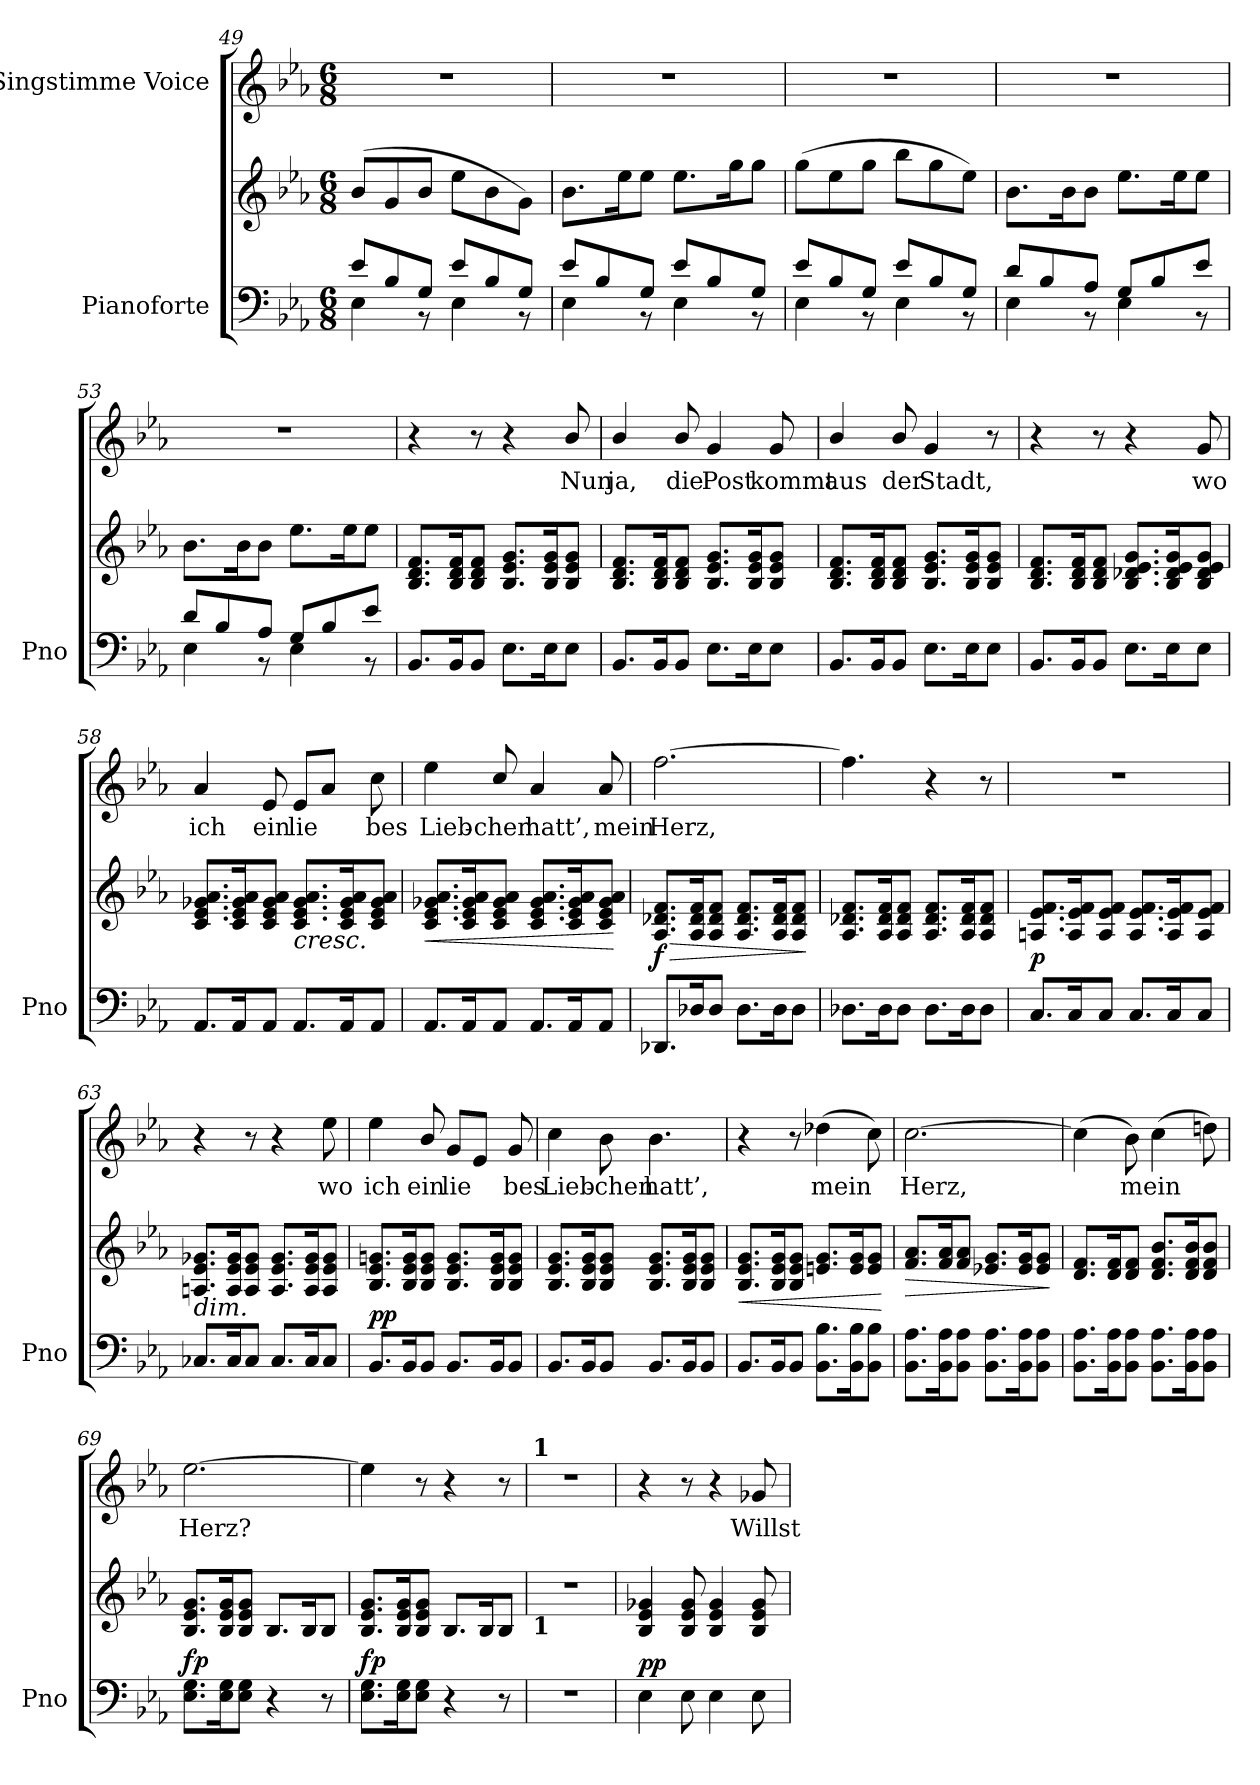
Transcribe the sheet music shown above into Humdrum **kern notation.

**kern	**kern	**dynam	**kern	**text
*part2	*part2	*part2	*part1	*part1
*staff3	*staff2	*staff2/3	*staff1	*staff1
*I"Pianoforte	*	*	*I"Singstimme Voice	*
*I'Pno	*	*	*	*
*clefF4	*clefG2	*	*clefG2	*
*k[b-e-a-]	*k[b-e-a-]	*	*k[b-e-a-]	*
*M6/8	*M6/8	*	*M6/8	*
=49	=49	=49	=49	=49
*^	*	*	*	*
8e-/L	4E-\	(<8b-/L	.	2.r	.
8B-/	.	8g/	.	.	.
8G/J	8r	8b-/J	.	.	.
8e-/L	4E-\	8ee-\L	.	.	.
8B-/	.	8b-\	.	.	.
8G/J	8r	8g\J)	.	.	.
=50	=50	=50	=50	=50	=50
8e-/L	4E-\	8.b-\L	.	2.r	.
8B-/	.	.	.	.	.
.	.	16ee-\K	.	.	.
8G/J	8r	8ee-\J	.	.	.
8e-/L	4E-\	8.ee-\L	.	.	.
8B-/	.	.	.	.	.
.	.	16gg\K	.	.	.
8G/J	8r	8gg\J	.	.	.
=51	=51	=51	=51	=51	=51
8e-/L	4E-\	(8gg\L	.	2.r	.
8B-/	.	8ee-\	.	.	.
8G/J	8r	8gg\J	.	.	.
8e-/L	4E-\	8bb-\L	.	.	.
8B-/	.	8gg\	.	.	.
8G/J	8r	8ee-\J)	.	.	.
=52	=52	=52	=52	=52	=52
8d/L	4E-\	8.b-\L	.	2.r	.
8B-/	.	.	.	.	.
.	.	16b-\K	.	.	.
8A-/J	8r	8b-\J	.	.	.
8G/L	4E-\	8.ee-\L	.	.	.
8B-/	.	.	.	.	.
.	.	16ee-\K	.	.	.
8e-/J	8r	8ee-\J	.	.	.
=53	=53	=53	=53	=53	=53
8d/L	4E-\	8.b-\L	.	2.r	.
8B-/	.	.	.	.	.
.	.	16b-\K	.	.	.
8A-/J	8r	8b-\J	.	.	.
8G/L	4E-\	8.ee-\L	.	.	.
8B-/	.	.	.	.	.
.	.	16ee-\K	.	.	.
8e-/J	8r	8ee-\J	.	.	.
*v	*v	*	*	*	*
=54	=54	=54	=54	=54
8.BB-/L	8.B-/ 8.d/ 8.f/L	.	4r	.
16BB-/K	16B-/ 16d/ 16f/K	.	.	.
8BB-/J	8B-/ 8d/ 8f/J	.	8r	.
8.E-\L	8.B-/ 8.e-/ 8.g/L	.	4r	.
16E-\K	16B-/ 16e-/ 16g/K	.	.	.
8E-\J	8B-/ 8e-/ 8g/J	.	8b-/	Nun
=55	=55	=55	=55	=55
8.BB-/L	8.B-/ 8.d/ 8.f/L	.	4b-/	ja,
16BB-/K	16B-/ 16d/ 16f/K	.	.	.
8BB-/J	8B-/ 8d/ 8f/J	.	8b-/	die
8.E-\L	8.B-/ 8.e-/ 8.g/L	.	4g/	Post
16E-\K	16B-/ 16e-/ 16g/K	.	.	.
8E-\J	8B-/ 8e-/ 8g/J	.	8g/	kommt
=56	=56	=56	=56	=56
8.BB-/L	8.B-/ 8.d/ 8.f/L	.	4b-/	aus
16BB-/K	16B-/ 16d/ 16f/K	.	.	.
8BB-/J	8B-/ 8d/ 8f/J	.	8b-/	der
8.E-\L	8.B-/ 8.e-/ 8.g/L	.	4g/	Stadt,
16E-\K	16B-/ 16e-/ 16g/K	.	.	.
8E-\J	8B-/ 8e-/ 8g/J	.	8r	.
=57	=57	=57	=57	=57
8.BB-/L	8.B-/ 8.d/ 8.f/L	.	4r	.
16BB-/K	16B-/ 16d/ 16f/K	.	.	.
8BB-/J	8B-/ 8d/ 8f/J	.	8r	.
8.E-\L	8.B-/ 8.d-X/ 8.e-/ 8.g/L	.	4r	.
16E-\K	16B-/ 16d-/ 16e-/ 16g/K	.	.	.
8E-\J	8B-/ 8d-/ 8e-/ 8g/J	.	8g/	wo
=58	=58	=58	=58	=58
8.AA-/L	8.c/ 8.e-/ 8.g-X/ 8.a-/L	.	4a-/	ich
16AA-/K	16c/ 16e-/ 16g-/ 16a-/K	.	.	.
8AA-/J	8c/ 8e-/ 8g-/ 8a-/J	.	8e-/	ein
!	!LO:TX:b:i:t=cresc.	!	!	!
8.AA-/L	8.c/ 8.e-/ 8.g-/ 8.a-/L	.	8e-/L	lie
.	.	.	8a-/J	-
16AA-/K	16c/ 16e-/ 16g-/ 16a-/K	.	.	.
8AA-/J	8c/ 8e-/ 8g-/ 8a-/J	.	8cc\	bes
=59	=59	=59	=59	=59
!	!	!LO:HP:b	!	!
8.AA-/L	8.c/ 8.e-/ 8.g-X/ 8.a-/L	<	4ee-\	Lieb-
16AA-/K	16c/ 16e-/ 16g-/ 16a-/K	.	.	.
8AA-/J	8c/ 8e-/ 8g-/ 8a-/J	.	8cc/	-chen
8.AA-/L	8.c/ 8.e-/ 8.g-/ 8.a-/L	.	4a-/	hatt’,
16AA-/K	16c/ 16e-/ 16g-/ 16a-/K	.	.	.
8AA-/J	8c/ 8e-/ 8g-/ 8a-/J	.	8a-/	mein
.	.	[	.	.
=60	=60	=60	=60	=60
!	!	!LO:HP:b	!	!
!	!	!LO:DY:n=1:b	!	!
8.DD-X/L	8.A-/ 8.d-X/ 8.f/L	> f	[2.ff\	Herz,
16D-X/K	16A-/ 16d-/ 16f/K	.	.	.
8D-/J	8A-/ 8d-/ 8f/J	.	.	.
8.D-\L	8.A-/ 8.d-/ 8.f/L	.	.	.
16D-\K	16A-/ 16d-/ 16f/K	.	.	.
8D-\J	8A-/ 8d-/ 8f/J	.	.	.
.	.	]	.	.
=61	=61	=61	=61	=61
8.D-X\L	8.A-/ 8.d-X/ 8.f/L	.	4.ff\]	.
16D-\K	16A-/ 16d-/ 16f/K	.	.	.
8D-\J	8A-/ 8d-/ 8f/J	.	.	.
8.D-\L	8.A-/ 8.d-/ 8.f/L	.	4r	.
16D-\K	16A-/ 16d-/ 16f/K	.	.	.
8D-\J	8A-/ 8d-/ 8f/J	.	8r	.
=62	=62	=62	=62	=62
!	!	!LO:DY:b	!	!
8.C/L	8.An/ 8.e-/ 8.f/L	p	2.r	.
16C/K	16A/ 16e-/ 16f/K	.	.	.
8C/J	8A/ 8e-/ 8f/J	.	.	.
8.C/L	8.A/ 8.e-/ 8.f/L	.	.	.
16C/K	16A/ 16e-/ 16f/K	.	.	.
8C/J	8A/ 8e-/ 8f/J	.	.	.
=63	=63	=63	=63	=63
!	!LO:TX:b:i:t=dim.	!	!	!
8.C-X/L	8.An/ 8.e-/ 8.g-X/L	.	4r	.
16C-/K	16A/ 16e-/ 16g-/K	.	.	.
8C-/J	8A/ 8e-/ 8g-/J	.	8r	.
8.C-/L	8.A/ 8.e-/ 8.g-/L	.	4r	.
16C-/K	16A/ 16e-/ 16g-/K	.	.	.
8C-/J	8A/ 8e-/ 8g-/J	.	8ee-\	wo
=64	=64	=64	=64	=64
!	!	!LO:DY:a=2	!	!
8.BB-/L	8.B-/ 8.e-/ 8.gn/L	pp	4ee-\	ich
16BB-/K	16B-/ 16e-/ 16g/K	.	.	.
8BB-/J	8B-/ 8e-/ 8g/J	.	8b-/	ein
8.BB-/L	8.B-/ 8.e-/ 8.g/L	.	8g/L	lie
.	.	.	8e-/J	-
16BB-/K	16B-/ 16e-/ 16g/K	.	.	.
8BB-/J	8B-/ 8e-/ 8g/J	.	8g/	bes
=65	=65	=65	=65	=65
8.BB-/L	8.B-/ 8.e-/ 8.g/L	.	4cc\	Lieb-
16BB-/K	16B-/ 16e-/ 16g/K	.	.	.
8BB-/J	8B-/ 8e-/ 8g/J	.	8b-\	-chen
8.BB-/L	8.B-/ 8.e-/ 8.g/L	.	4.b-\	hatt’,
16BB-/K	16B-/ 16e-/ 16g/K	.	.	.
8BB-/J	8B-/ 8e-/ 8g/J	.	.	.
=66	=66	=66	=66	=66
!	!	!LO:HP:b	!	!
8.BB-/L	8.B-/ 8.e-/ 8.g/L	<	4r	.
16BB-/K	16B-/ 16e-/ 16g/K	.	.	.
8BB-/J	8B-/ 8e-/ 8g/J	.	8r	.
8.BB-\ 8.B-\L	8.en/ 8.g/L	.	(4dd-X\	mein
16BB-\ 16B-\K	16e/ 16g/K	.	.	.
8BB-\ 8B-\J	8e/ 8g/J	.	8cc\)	.
.	.	[	.	.
=67	=67	=67	=67	=67
!	!	!LO:HP:b	!	!
8.BB-\ 8.A-\L	8.f/ 8.a-/L	>	[2.cc\	Herz,
16BB-\ 16A-\K	16f/ 16a-/K	.	.	.
8BB-\ 8A-\J	8f/ 8a-/J	.	.	.
8.BB-\ 8.A-\L	8.e-X/ 8.g/L	.	.	.
16BB-\ 16A-\K	16e-/ 16g/K	.	.	.
8BB-\ 8A-\J	8e-/ 8g/J	.	.	.
.	.	]	.	.
=68	=68	=68	=68	=68
8.BB-\ 8.A-\L	8.d/ 8.f/L	.	(>4cc\]	.
16BB-\ 16A-\K	16d/ 16f/K	.	.	.
8BB-\ 8A-\J	8d/ 8f/J	.	8b-\)	mein
8.BB-\ 8.A-\L	8.d/ 8.f/ 8.b-/L	.	(>4cc\	.
16BB-\ 16A-\K	16d/ 16f/ 16b-/K	.	.	.
8BB-\ 8A-\J	8d/ 8f/ 8b-/J	.	8ddn\)	.
=69	=69	=69	=69	=69
!	!	!LO:DY:a=2	!	!
8.E-\ 8.G\L	8.B-/ 8.e-/ 8.g/L	fp	[2.ee-\	Herz?
16E-\ 16G\K	16B-/ 16e-/ 16g/K	.	.	.
8E-\ 8G\J	8B-/ 8e-/ 8g/J	.	.	.
4r	8.B-/L	.	.	.
.	16B-/K	.	.	.
8r	8B-/J	.	.	.
=70	=70	=70	=70	=70
!	!	!LO:DY:a=2	!	!
8.E-\ 8.G\L	8.B-/ 8.e-/ 8.g/L	fp	4ee-\]	.
16E-\ 16G\K	16B-/ 16e-/ 16g/K	.	.	.
8E-\ 8G\J	8B-/ 8e-/ 8g/J	.	8r	.
4r	8.B-/L	.	4r	.
.	16B-/K	.	.	.
8r	8B-/J	.	8r	.
=71	=71	=71	=71	=71
!	!	!	!LO:TX:a:B:t=1	!
!	!LO:TX:b:B:t=1	!	!	!
2.r	2.r	.	2.r	.
=72	=72	=72	=72	=72
!	!	!LO:DY:a=2	!	!
4E-\	4B-/ 4e-/ 4g-X/	pp	4r	.
8E-\	8B-/ 8e-/ 8g-/	.	8r	.
4E-\	4B-/ 4e-/ 4g-/	.	4r	.
8E-\	8B-/ 8e-/ 8g-/	.	8g-X/	Willst
=	=	=	=	=
*-	*-	*-	*-	*-
